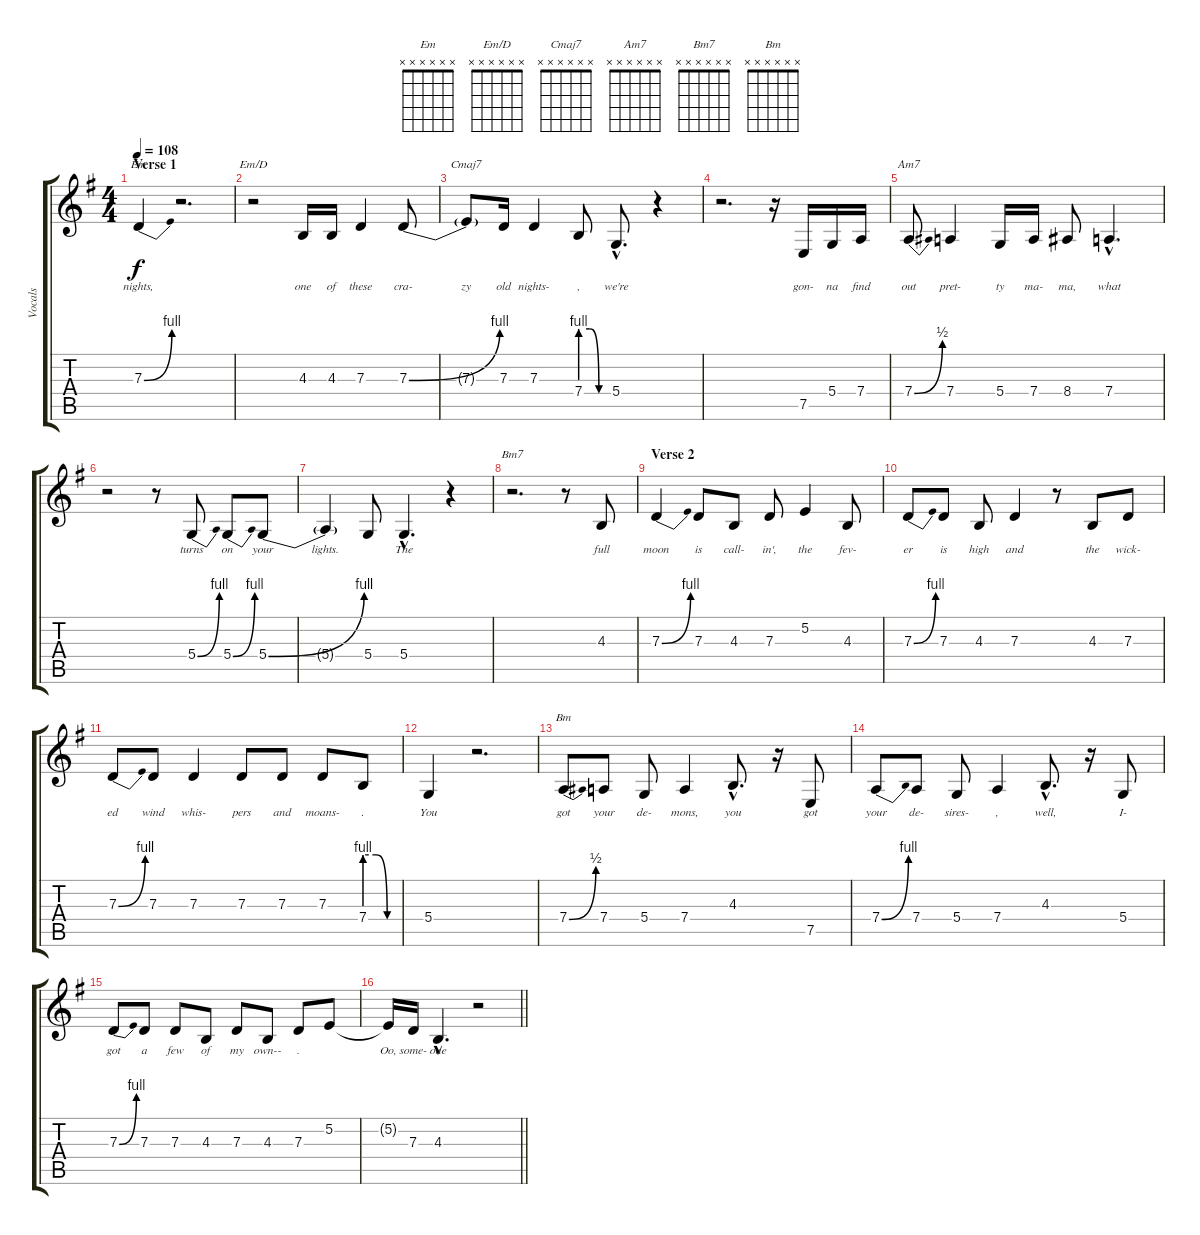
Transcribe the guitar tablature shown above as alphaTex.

\track ("Vocals" "Vocals") {instrument lead1square}
\staff {score tabs}
\tuning (E4 B3 G3 D3 A2 E2) {hide}
\chord ("Em" x x x x x x)
\chord ("Em/D" x x x x x x)
\chord ("Cmaj7" x x x x x x)
\chord ("Am7" x x x x x x)
\chord ("Bm7" x x x x x x)
\chord ("Bm" x x x x x x)
\ts (4 4)
\section ("" "Verse 1")
\tempo 108
\clef g2
\ks g
7.3{be (bend 0 0 60 4)}.4{ch "Em" lyrics (0 "nights,") lyrics (1 "") lyrics (2 "") lyrics (3 "") lyrics (4 "") dy f} r.2{d} |
r.2{ch "Em/D"} 4.3.16{lyrics (0 "one") lyrics (1 "") lyrics (2 "") lyrics (3 "") lyrics (4 "")} 4.3.16{lyrics (0 "of") lyrics (1 "") lyrics (2 "") lyrics (3 "") lyrics (4 "")} 7.3.4{lyrics (0 "these") lyrics (1 "") lyrics (2 "") lyrics (3 "") lyrics (4 "")} 7.3{be (bend 0 0 60 4)}.8{lyrics (0 "cra-") lyrics (1 "") lyrics (2 "") lyrics (3 "") lyrics (4 "")} |
7.3{t}.8{ch "Cmaj7" lyrics (0 "zy") lyrics (1 "") lyrics (2 "") lyrics (3 "") lyrics (4 "")} 7.3.16{lyrics (0 "old") lyrics (1 "") lyrics (2 "") lyrics (3 "") lyrics (4 "")} 7.3.4{lyrics (0 "nights-") lyrics (1 "") lyrics (2 "") lyrics (3 "") lyrics (4 "")} 7.4{be (custom 0 4 20 4 40 0 60 0)}.8{lyrics (0 ",") lyrics (1 "") lyrics (2 "") lyrics (3 "") lyrics (4 "")} 5.4{hac}.8{d lyrics (0 "we're") lyrics (1 "") lyrics (2 "") lyrics (3 "") lyrics (4 "")} r.4 |
r.2{d} r.16 7.5.16{lyrics (0 "gon-") lyrics (1 "") lyrics (2 "") lyrics (3 "") lyrics (4 "")} 5.4.16{lyrics (0 "na") lyrics (1 "") lyrics (2 "") lyrics (3 "") lyrics (4 "")} 7.4.16{lyrics (0 "find") lyrics (1 "") lyrics (2 "") lyrics (3 "") lyrics (4 "")} |
7.4{be (bend 0 0 60 2)}.8{ch "Am7" lyrics (0 "out") lyrics (1 "") lyrics (2 "") lyrics (3 "") lyrics (4 "")} 7.4.4{lyrics (0 "pret-") lyrics (1 "") lyrics (2 "") lyrics (3 "") lyrics (4 "")} 5.4.16{lyrics (0 "ty") lyrics (1 "") lyrics (2 "") lyrics (3 "") lyrics (4 "")} 7.4.16{lyrics (0 "ma-") lyrics (1 "") lyrics (2 "") lyrics (3 "") lyrics (4 "")} 8.4.8{lyrics (0 "ma,") lyrics (1 "") lyrics (2 "") lyrics (3 "") lyrics (4 "")} 7.4{hac}.4{d lyrics (0 "what") lyrics (1 "") lyrics (2 "") lyrics (3 "") lyrics (4 "")} |
r.2 r.8 5.4{be (bend 0 0 60 4)}.8{lyrics (0 "turns") lyrics (1 "") lyrics (2 "") lyrics (3 "") lyrics (4 "")} 5.4{be (bend 0 0 60 4)}.8{lyrics (0 "on") lyrics (1 "") lyrics (2 "") lyrics (3 "") lyrics (4 "")} 5.4{be (bend 0 0 60 4)}.8{lyrics (0 "your") lyrics (1 "") lyrics (2 "") lyrics (3 "") lyrics (4 "")} |
5.4{t}.4{lyrics (0 "lights.") lyrics (1 "") lyrics (2 "") lyrics (3 "") lyrics (4 "")} 5.4.8{lyrics (0 "") lyrics (1 "") lyrics (2 "") lyrics (3 "") lyrics (4 "")} 5.4{hac}.4{d lyrics (0 "The") lyrics (1 "") lyrics (2 "") lyrics (3 "") lyrics (4 "")} r.4 |
r.2{d ch "Bm7"} r.8 4.3.8{lyrics (0 "full") lyrics (1 "") lyrics (2 "") lyrics (3 "") lyrics (4 "")} |
\section ("" "Verse 2")
7.3{be (bend 0 0 60 4)}.4{lyrics (0 "moon") lyrics (1 "") lyrics (2 "") lyrics (3 "") lyrics (4 "")} 7.3.8{lyrics (0 "is") lyrics (1 "") lyrics (2 "") lyrics (3 "") lyrics (4 "")} 4.3.8{lyrics (0 "call-") lyrics (1 "") lyrics (2 "") lyrics (3 "") lyrics (4 "")} 7.3.8{lyrics (0 "in',") lyrics (1 "") lyrics (2 "") lyrics (3 "") lyrics (4 "")} 5.2.4{lyrics (0 "the") lyrics (1 "") lyrics (2 "") lyrics (3 "") lyrics (4 "")} 4.3.8{lyrics (0 "fev-") lyrics (1 "") lyrics (2 "") lyrics (3 "") lyrics (4 "")} |
7.3{be (bend 0 0 60 4)}.8{lyrics (0 "er") lyrics (1 "") lyrics (2 "") lyrics (3 "") lyrics (4 "")} 7.3.8{lyrics (0 "is") lyrics (1 "") lyrics (2 "") lyrics (3 "") lyrics (4 "")} 4.3.8{lyrics (0 "high") lyrics (1 "") lyrics (2 "") lyrics (3 "") lyrics (4 "")} 7.3.4{lyrics (0 "and") lyrics (1 "") lyrics (2 "") lyrics (3 "") lyrics (4 "")} r.8 4.3.8{lyrics (0 "the") lyrics (1 "") lyrics (2 "") lyrics (3 "") lyrics (4 "")} 7.3.8{lyrics (0 "wick-") lyrics (1 "") lyrics (2 "") lyrics (3 "") lyrics (4 "")} |
7.3{be (bend 0 0 60 4)}.8{lyrics (0 "ed") lyrics (1 "") lyrics (2 "") lyrics (3 "") lyrics (4 "")} 7.3.8{lyrics (0 "wind") lyrics (1 "") lyrics (2 "") lyrics (3 "") lyrics (4 "")} 7.3.4{lyrics (0 "whis-") lyrics (1 "") lyrics (2 "") lyrics (3 "") lyrics (4 "")} 7.3.8{lyrics (0 "pers") lyrics (1 "") lyrics (2 "") lyrics (3 "") lyrics (4 "")} 7.3.8{lyrics (0 "and") lyrics (1 "") lyrics (2 "") lyrics (3 "") lyrics (4 "")} 7.3.8{lyrics (0 "moans-") lyrics (1 "") lyrics (2 "") lyrics (3 "") lyrics (4 "")} 7.4{be (custom 0 4 20 4 40 0 60 0)}.8{lyrics (0 ".") lyrics (1 "") lyrics (2 "") lyrics (3 "") lyrics (4 "")} |
5.4.4{lyrics (0 "You") lyrics (1 "") lyrics (2 "") lyrics (3 "") lyrics (4 "")} r.2{d} |
7.4{be (bend 0 0 60 2)}.8{ch "Bm" lyrics (0 "got") lyrics (1 "") lyrics (2 "") lyrics (3 "") lyrics (4 "")} 7.4.8{lyrics (0 "your") lyrics (1 "") lyrics (2 "") lyrics (3 "") lyrics (4 "")} 5.4.8{lyrics (0 "de-") lyrics (1 "") lyrics (2 "") lyrics (3 "") lyrics (4 "")} 7.4.4{lyrics (0 "mons,") lyrics (1 "") lyrics (2 "") lyrics (3 "") lyrics (4 "")} 4.3{hac}.8{d lyrics (0 "you") lyrics (1 "") lyrics (2 "") lyrics (3 "") lyrics (4 "")} r.16 7.5.8{lyrics (0 "got") lyrics (1 "") lyrics (2 "") lyrics (3 "") lyrics (4 "")} |
7.4{be (bend 0 0 60 4)}.8{lyrics (0 "your") lyrics (1 "") lyrics (2 "") lyrics (3 "") lyrics (4 "")} 7.4.8{lyrics (0 "de-") lyrics (1 "") lyrics (2 "") lyrics (3 "") lyrics (4 "")} 5.4.8{lyrics (0 "sires-") lyrics (1 "") lyrics (2 "") lyrics (3 "") lyrics (4 "")} 7.4.4{lyrics (0 ",") lyrics (1 "") lyrics (2 "") lyrics (3 "") lyrics (4 "")} 4.3{hac}.8{d lyrics (0 "well,") lyrics (1 "") lyrics (2 "") lyrics (3 "") lyrics (4 "")} r.16 5.4.8{lyrics (0 "I-") lyrics (1 "") lyrics (2 "") lyrics (3 "") lyrics (4 "")} |
7.3{be (bend 0 0 60 4)}.8{lyrics (0 "got") lyrics (1 "") lyrics (2 "") lyrics (3 "") lyrics (4 "")} 7.3.8{lyrics (0 "a") lyrics (1 "") lyrics (2 "") lyrics (3 "") lyrics (4 "")} 7.3.8{lyrics (0 "few") lyrics (1 "") lyrics (2 "") lyrics (3 "") lyrics (4 "")} 4.3.8{lyrics (0 "of") lyrics (1 "") lyrics (2 "") lyrics (3 "") lyrics (4 "")} 7.3.8{lyrics (0 "my") lyrics (1 "") lyrics (2 "") lyrics (3 "") lyrics (4 "")} 4.3.8{lyrics (0 "own--") lyrics (1 "") lyrics (2 "") lyrics (3 "") lyrics (4 "")} 7.3.8{lyrics (0 ".") lyrics (1 "") lyrics (2 "") lyrics (3 "") lyrics (4 "")} 5.2.8{lyrics (0 "") lyrics (1 "") lyrics (2 "") lyrics (3 "") lyrics (4 "")} |
\barLineRight lightlight
5.2{t}.16{lyrics (0 "Oo,") lyrics (1 "") lyrics (2 "") lyrics (3 "") lyrics (4 "")} 7.3.16{lyrics (0 "some-") lyrics (1 "") lyrics (2 "") lyrics (3 "") lyrics (4 "")} 4.3{hac}.4{d lyrics (0 "one") lyrics (1 "") lyrics (2 "") lyrics (3 "") lyrics (4 "")} r.2
